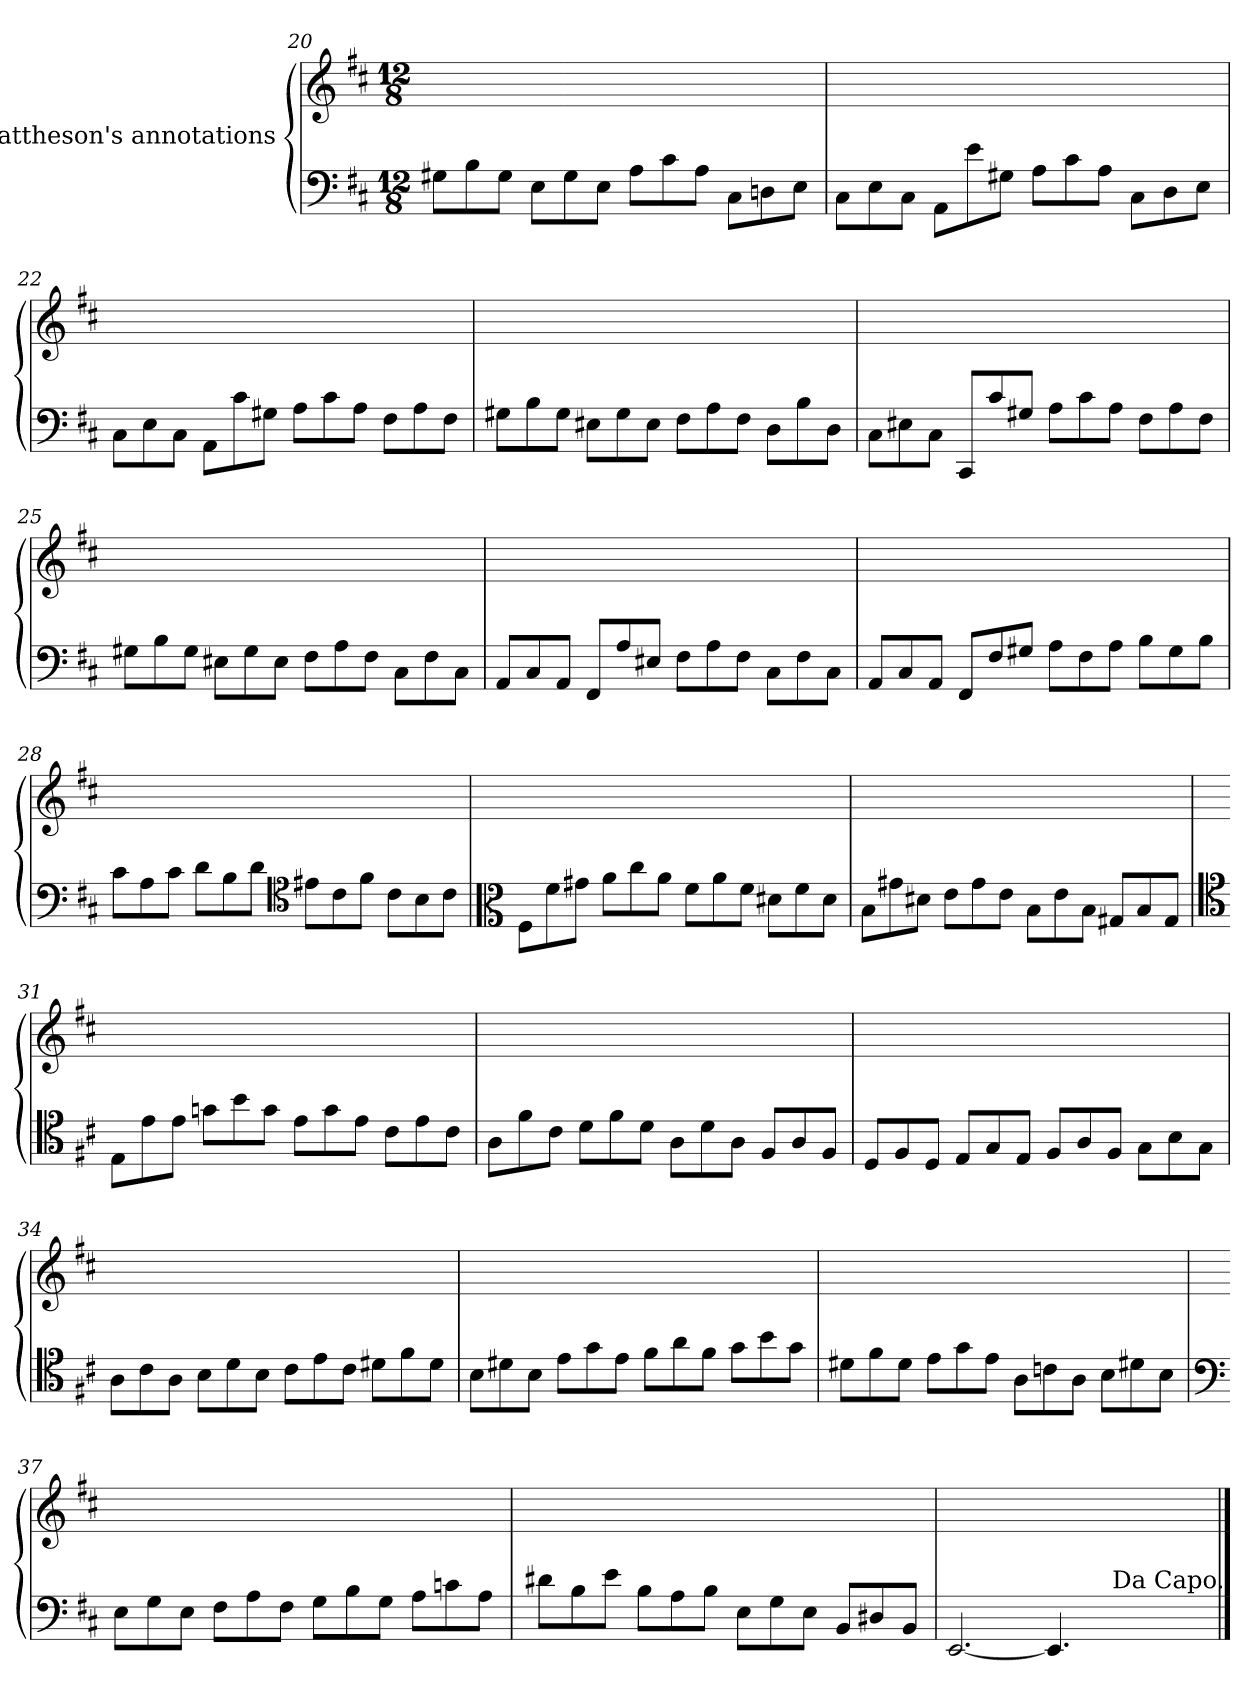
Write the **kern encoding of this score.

**kern	**kern
*part2	*part1
*staff2	*staff1
*	*I"Mattheson's annotations
!!LO:PB:g=z
*clefF4	*clefG2
*k[f#c#]	*k[f#c#]
*M12/8	*M12/8
=20	=20
8G#XL	1.ryy
8B	.
8G#J	.
8EL	.
8G#	.
8EJ	.
8AL	.
8c#	.
8AJ	.
8C#L	.
8Dn	.
8EJ	.
=21	=21
8C#L	1.ryy
8E	.
8C#J	.
8AAL	.
8e	.
8G#XJ	.
8AL	.
8c#	.
8AJ	.
8C#L	.
8D	.
8EJ	.
=22	=22
8C#L	1.ryy
8E	.
8C#J	.
8AAL	.
8c#	.
8G#XJ	.
8AL	.
8c#	.
8AJ	.
8F#L	.
8A	.
8F#J	.
=23	=23
8G#XL	1.ryy
8B	.
8G#J	.
8E#XL	.
8G#	.
8E#J	.
8F#L	.
8A	.
8F#J	.
8DL	.
8B	.
8DJ	.
=24	=24
8C#L	1.ryy
8E#X	.
8C#J	.
8CC#L	.
8c#	.
8G#XJ	.
8AL	.
8c#	.
8AJ	.
8F#L	.
8A	.
8F#J	.
=25	=25
8G#XL	1.ryy
8B	.
8G#J	.
8E#XL	.
8G#	.
8E#J	.
8F#L	.
8A	.
8F#J	.
8C#L	.
8F#	.
8C#J	.
=26	=26
8AAL	1.ryy
8C#	.
8AAJ	.
8FF#L	.
8A	.
8E#XJ	.
8F#L	.
8A	.
8F#J	.
8C#L	.
8F#	.
8C#J	.
=27	=27
8AAL	1.ryy
8C#	.
8AAJ	.
8FF#L	.
8F#	.
8G#XJ	.
8AL	.
8F#	.
8AJ	.
8BL	.
8G#	.
8BJ	.
=28	=28
8c#L	1.ryy
8A	.
8c#J	.
8dL	.
8B	.
8dJ	.
*clefC4	*
8e#XL	.
8c#	.
8f#J	.
8c#L	.
8B	.
8c#J	.
=29	=29
*clefC3	*
8F#L	1.ryy
8f#	.
8g#XJ	.
8aL	.
8cc#	.
8aJ	.
8f#L	.
8a	.
8f#J	.
8d#XL	.
8f#	.
8d#J	.
=	=
8BL	1.ryy
8g#X	.
8d#XJ	.
8eL	.
8g#	.
8eJ	.
8BL	.
8e	.
8BJ	.
8G#XL	.
8B	.
8G#J	.
=31	=31
*clefC4	*
8EL	1.ryy
8e	.
8eJ	.
8gnL	.
8b	.
8gJ	.
8eL	.
8g	.
8eJ	.
8c#L	.
8e	.
8c#J	.
=32	=32
8AL	1.ryy
8f#	.
8c#J	.
8dL	.
8f#	.
8dJ	.
8AL	.
8d	.
8AJ	.
8F#L	.
8A	.
8F#J	.
=33	=33
8DL	1.ryy
8F#	.
8DJ	.
8EL	.
8G	.
8EJ	.
8F#L	.
8A	.
8F#J	.
8GL	.
8B	.
8GJ	.
=34	=34
8AL	1.ryy
8c#	.
8AJ	.
8BL	.
8d	.
8BJ	.
8c#L	.
8e	.
8c#J	.
8d#XL	.
8f#	.
8d#J	.
=35	=35
8BL	1.ryy
8d#X	.
8BJ	.
8eL	.
8g	.
8eJ	.
8f#L	.
8a	.
8f#J	.
8gL	.
8b	.
8gJ	.
=36	=36
8d#XL	1.ryy
8f#	.
8d#J	.
8eL	.
8g	.
8eJ	.
8AL	.
8cn	.
8AJ	.
8BL	.
8d#X	.
8BJ	.
=37	=37
*clefF4	*
8EL	1.ryy
8G	.
8EJ	.
8F#L	.
8A	.
8F#J	.
8GL	.
8B	.
8GJ	.
8AL	.
8cn	.
8AJ	.
=38	=38
8d#XL	1.ryy
8B	.
8eJ	.
8BL	.
8A	.
8BJ	.
8EL	.
8G	.
8EJ	.
8BBL	.
8D#X	.
8BBJ	.
=39	=39
[2.EE	1.ryy
4.EE]	.
!LO:TX:t=Da Capo.	!
4.ryy	.
==	==
*-	*-
